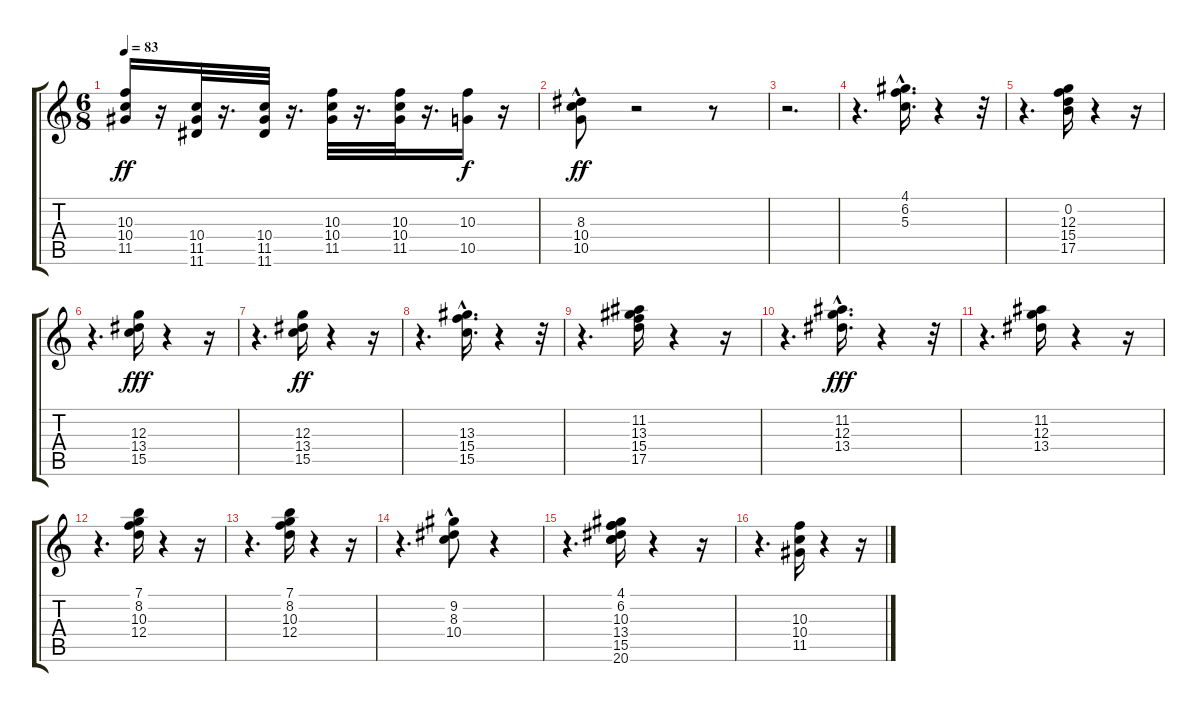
\track "" {instrument electricbassfinger}
\staff {score tabs}
\tuning (E4 B3 G3 D3 A2 E2) {hide}
\ts (6 8)
\tempo 83
\clef g2
\ks c
(10.3 10.4 11.5).16{dy ff} r.16 (10.4 11.5 11.6).32 r.16{d} (10.4 11.5 11.6).32 r.16{d} (10.3 10.4 11.5).32 r.16{d} (10.3 10.4 11.5).32 r.16{d} (10.3 10.5).16{dy f} r.16 |
(8.3 10.4 10.5{hac}).8{dy ff} r.2 r.8 |
r.2{d} |
r.4{d} (4.1{hac} 6.2 5.3).16{d} r.4 r.32 |
r.4{d} (0.2 12.3 15.4 17.5).16 r.4 r.16 |
r.4{d} (12.3 13.4 15.5).16{dy fff} r.4 r.16 |
r.4{d} (12.3 13.4 15.5).16{dy ff} r.4 r.16 |
r.4{d} (13.3{hac} 15.4{hac} 15.5).16{d} r.4 r.32 |
r.4{d} (11.2 13.3 15.4 17.5).16 r.4 r.16 |
r.4{d} (11.2{hac} 12.3 13.4).16{d dy fff} r.4 r.32 |
r.4{d} (11.2 12.3 13.4).16 r.4 r.16 |
r.4{d} (7.1 8.2 10.3 12.4).16 r.4 r.16 |
r.4{d} (7.1 8.2 10.3 12.4).16 r.4 r.16 |
r.4{d} (9.2 8.3{hac} 10.4).8 r.4 |
r.4{d} (4.1 6.2 10.3 13.4 15.5 20.6).16 r.4 r.16 |
r.4{d} (10.3 10.4 11.5).16 r.4 r.16
